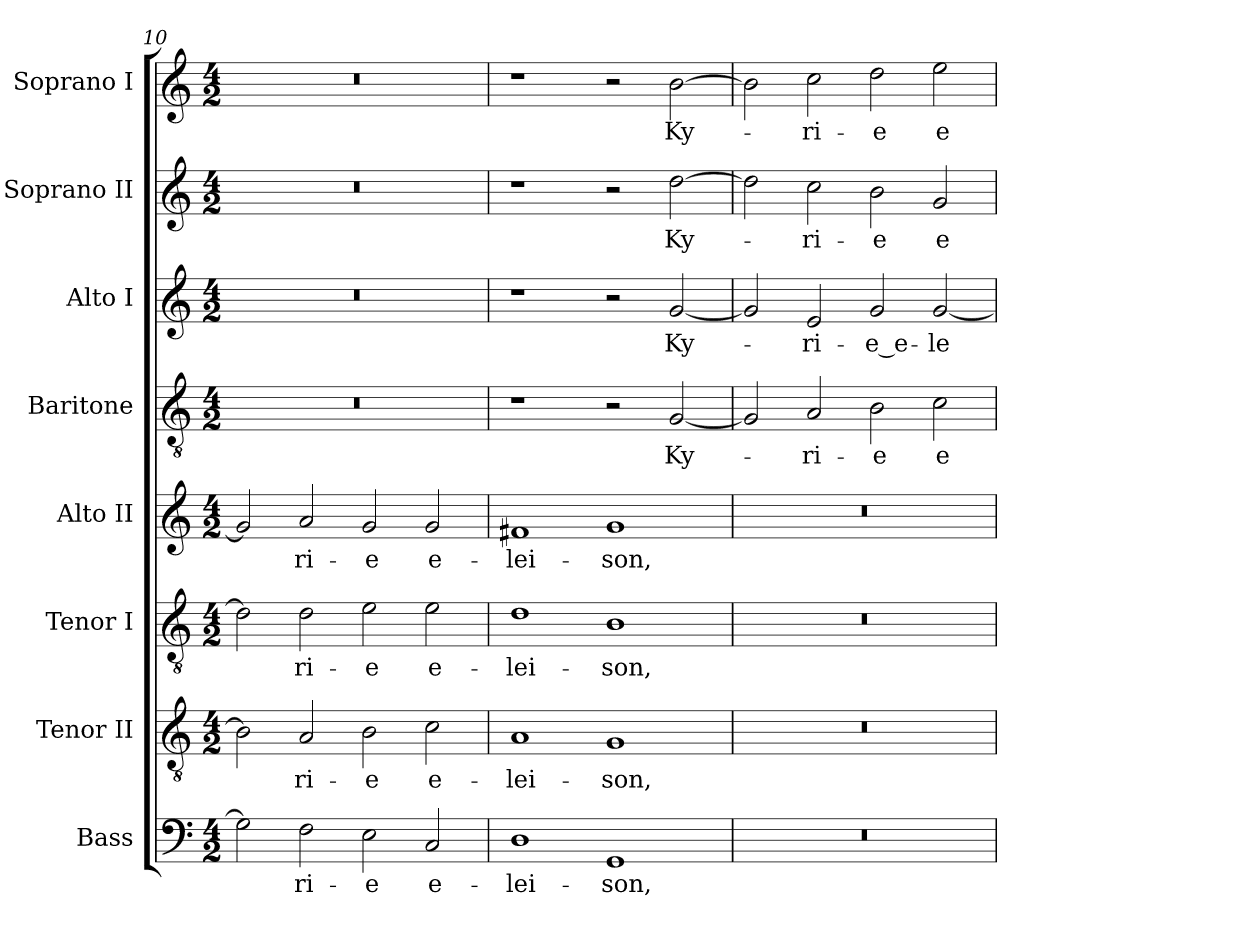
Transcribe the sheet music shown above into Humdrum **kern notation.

**kern	**text	**kern	**text	**kern	**text	**kern	**text	**kern	**text	**kern	**text	**kern	**text	**kern	**text
*part8	*part8	*part7	*part7	*part6	*part6	*part5	*part5	*part4	*part4	*part3	*part3	*part2	*part2	*part1	*part1
*staff8	*staff8	*staff7	*staff7	*staff6	*staff6	*staff5	*staff5	*staff4	*staff4	*staff3	*staff3	*staff2	*staff2	*staff1	*staff1
*I"Bass	*	*I"Tenor II	*	*I"Tenor I	*	*I"Alto II	*	*I"Baritone	*	*I"Alto I	*	*I"Soprano II	*	*I"Soprano I	*
*clefF4	*	*clefGv2	*	*clefGv2	*	*clefG2	*	*clefGv2	*	*clefG2	*	*clefG2	*	*clefG2	*
*ITrd7c12	*	*ITrd7c12	*	*ITrd7c12	*	*	*	*ITrd7c12	*	*	*	*	*	*	*
*k[]	*	*k[]	*	*k[]	*	*k[]	*	*k[]	*	*k[]	*	*k[]	*	*k[]	*
*C:	*	*C:	*	*C:	*	*C:	*	*C:	*	*C:	*	*C:	*	*C:	*
*M4/2	*	*M4/2	*	*M4/2	*	*M4/2	*	*M4/2	*	*M4/2	*	*M4/2	*	*M4/2	*
=10	=10	=10	=10	=10	=10	=10	=10	=10	=10	=10	=10	=10	=10	=10	=10
!	!	!	!	!	!	!	!	!LO:N:vis=1	!	!LO:N:vis=1	!	!LO:N:vis=1	!	!LO:N:vis=1	!
2GGi\]	.	2BBi\]	.	2Di\]	.	2gi/]	.	0r	.	0r	.	0r	.	0r	.
!	!LO:LY:b:color=#000000	!	!	!	!	!	!	!	!	!	!	!	!	!	!
!	!	!	!LO:LY:b:color=#000000	!	!	!	!	!	!	!	!	!	!	!	!
!	!	!	!	!	!LO:LY:b:color=#000000	!	!	!	!	!	!	!	!	!	!
!	!	!	!	!	!	!	!LO:LY:b:color=#000000	!	!	!	!	!	!	!	!
2FFi\	-ri-	2AAi/	-ri-	2Di\	-ri-	2ai/	-ri-	.	.	.	.	.	.	.	.
!	!LO:LY:b:color=#000000	!	!	!	!	!	!	!	!	!	!	!	!	!	!
!	!	!	!LO:LY:b:color=#000000	!	!	!	!	!	!	!	!	!	!	!	!
!	!	!	!	!	!LO:LY:b:color=#000000	!	!	!	!	!	!	!	!	!	!
!	!	!	!	!	!	!	!LO:LY:b:color=#000000	!	!	!	!	!	!	!	!
2EEi\	-e	2BBi\	-e	2Ei\	-e	2gi/	-e	.	.	.	.	.	.	.	.
!	!LO:LY:b:color=#000000	!	!	!	!	!	!	!	!	!	!	!	!	!	!
!	!	!	!LO:LY:b:color=#000000	!	!	!	!	!	!	!	!	!	!	!	!
!	!	!	!	!	!LO:LY:b:color=#000000	!	!	!	!	!	!	!	!	!	!
!	!	!	!	!	!	!	!LO:LY:b:color=#000000	!	!	!	!	!	!	!	!
2CCi/	e-	2Ci\	e-	2Ei\	e-	2gi/	e-	.	.	.	.	.	.	.	.
!!LO:PB:g=z
=11	=11	=11	=11	=11	=11	=11	=11	=11	=11	=11	=11	=11	=11	=11	=11
!	!LO:LY:b:color=#000000	!	!	!	!	!	!	!	!	!	!	!	!	!	!
!	!	!	!LO:LY:b:color=#000000	!	!	!	!	!	!	!	!	!	!	!	!
!	!	!	!	!	!LO:LY:b:color=#000000	!	!	!	!	!	!	!	!	!	!
!	!	!	!	!	!	!	!LO:LY:b:color=#000000	!	!	!	!	!	!	!	!
1DDi	-lei-	1AAi	-lei-	1Di	-lei-	1f#Xi	-lei-	1r	.	1r	.	1r	.	1r	.
!	!LO:LY:b:color=#000000	!	!	!	!	!	!	!	!	!	!	!	!	!	!
!	!	!	!LO:LY:b:color=#000000	!	!	!	!	!	!	!	!	!	!	!	!
!	!	!	!	!	!LO:LY:b:color=#000000	!	!	!	!	!	!	!	!	!	!
!	!	!	!	!	!	!	!LO:LY:b:color=#000000	!	!	!	!	!	!	!	!
1GGGi	-son,	1GGi	-son,	1BBi	-son,	1gi	-son,	2r	.	2r	.	2r	.	2r	.
!	!	!	!	!	!	!	!	!	!LO:LY:b:color=#000000	!	!	!	!	!	!
!	!	!	!	!	!	!	!	!	!	!	!LO:LY:b:color=#000000	!	!	!	!
!	!	!	!	!	!	!	!	!	!	!	!	!	!LO:LY:b:color=#000000	!	!
!	!	!	!	!	!	!	!	!	!	!	!	!	!	!	!LO:LY:b:color=#000000
.	.	.	.	.	.	.	.	[<2GGi/	Ky-	[<2gi/	Ky-	[>2ddi\	Ky-	[>2bi\	Ky-
=12	=12	=12	=12	=12	=12	=12	=12	=12	=12	=12	=12	=12	=12	=12	=12
!LO:N:vis=1	!	!LO:N:vis=1	!	!LO:N:vis=1	!	!LO:N:vis=1	!	!	!	!	!	!	!	!	!
0r	.	0r	.	0r	.	0r	.	2GGi/]	.	2gi/]	.	2ddi\]	.	2bi\]	.
!	!	!	!	!	!	!	!	!	!LO:LY:b:color=#000000	!	!	!	!	!	!
!	!	!	!	!	!	!	!	!	!	!	!LO:LY:b:color=#000000	!	!	!	!
!	!	!	!	!	!	!	!	!	!	!	!	!	!LO:LY:b:color=#000000	!	!
!	!	!	!	!	!	!	!	!	!	!	!	!	!	!	!LO:LY:b:color=#000000
.	.	.	.	.	.	.	.	2AAi/	-ri-	2ei/	-ri-	2cci\	-ri-	2cci\	-ri-
!	!	!	!	!	!	!	!	!	!LO:LY:b:color=#000000	!	!	!	!	!	!
!	!	!	!	!	!	!	!	!	!	!	!LO:LY:b:color=#000000	!	!	!	!
!	!	!	!	!	!	!	!	!	!	!	!	!	!LO:LY:b:color=#000000	!	!
!	!	!	!	!	!	!	!	!	!	!	!	!	!	!	!LO:LY:b:color=#000000
.	.	.	.	.	.	.	.	2BBi\	-e	2gi/	-e_e-	2bi\	-e	2ddi\	-e
!	!	!	!	!	!	!	!	!	!LO:LY:b:color=#000000	!	!	!	!	!	!
!	!	!	!	!	!	!	!	!	!	!	!LO:LY:b:color=#000000	!	!	!	!
!	!	!	!	!	!	!	!	!	!	!	!	!	!LO:LY:b:color=#000000	!	!
!	!	!	!	!	!	!	!	!	!	!	!	!	!	!	!LO:LY:b:color=#000000
.	.	.	.	.	.	.	.	2Ci\	e-	[<2gi/	-le-	2gi/	e-	2eei\	e-
=	=	=	=	=	=	=	=	=	=	=	=	=	=	=	=
*-	*-	*-	*-	*-	*-	*-	*-	*-	*-	*-	*-	*-	*-	*-	*-
